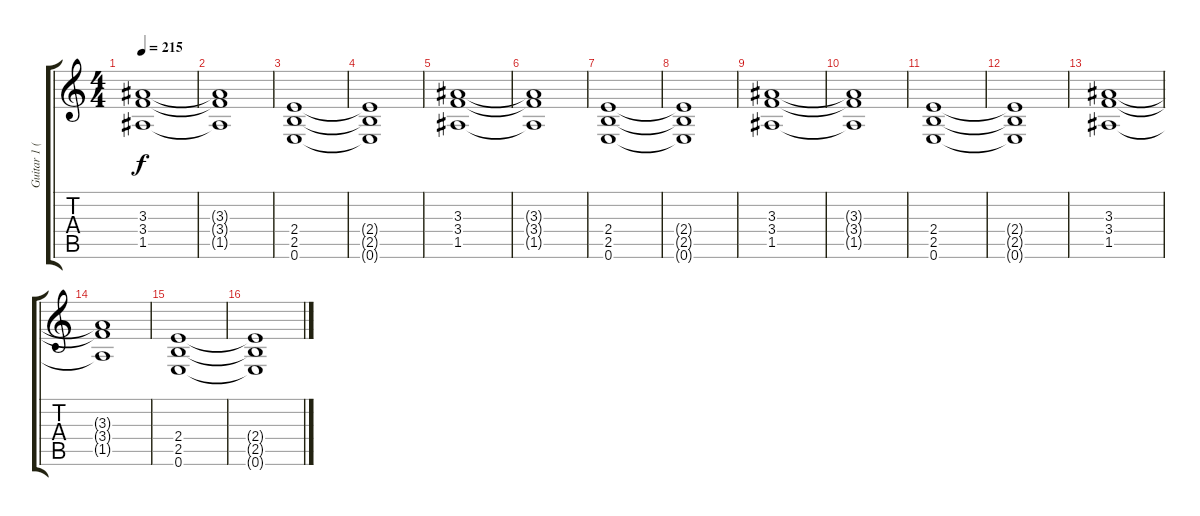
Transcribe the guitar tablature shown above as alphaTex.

\track ("Guitar 1 (Shagrath)" "Guitar 1 (") {instrument distortionguitar}
\staff {score tabs}
\tuning (E4 B3 G3 D3 A2 E2) {hide}
\ts (4 4)
\tempo 215
\clef g2
\ks c
(3.3 3.4 1.5).1{dy f} |
(3.3{t} 3.4{t} 1.5{t}).1 |
(2.4 2.5 0.6).1 |
(2.4{t} 2.5{t} 0.6{t}).1 |
(3.3 3.4 1.5).1 |
(3.3{t} 3.4{t} 1.5{t}).1 |
(2.4 2.5 0.6).1 |
(2.4{t} 2.5{t} 0.6{t}).1 |
(3.3 3.4 1.5).1 |
(3.3{t} 3.4{t} 1.5{t}).1 |
(2.4 2.5 0.6).1 |
(2.4{t} 2.5{t} 0.6{t}).1 |
(3.3 3.4 1.5).1 |
(3.3{t} 3.4{t} 1.5{t}).1 |
(2.4 2.5 0.6).1 |
(2.4{t} 2.5{t} 0.6{t}).1
